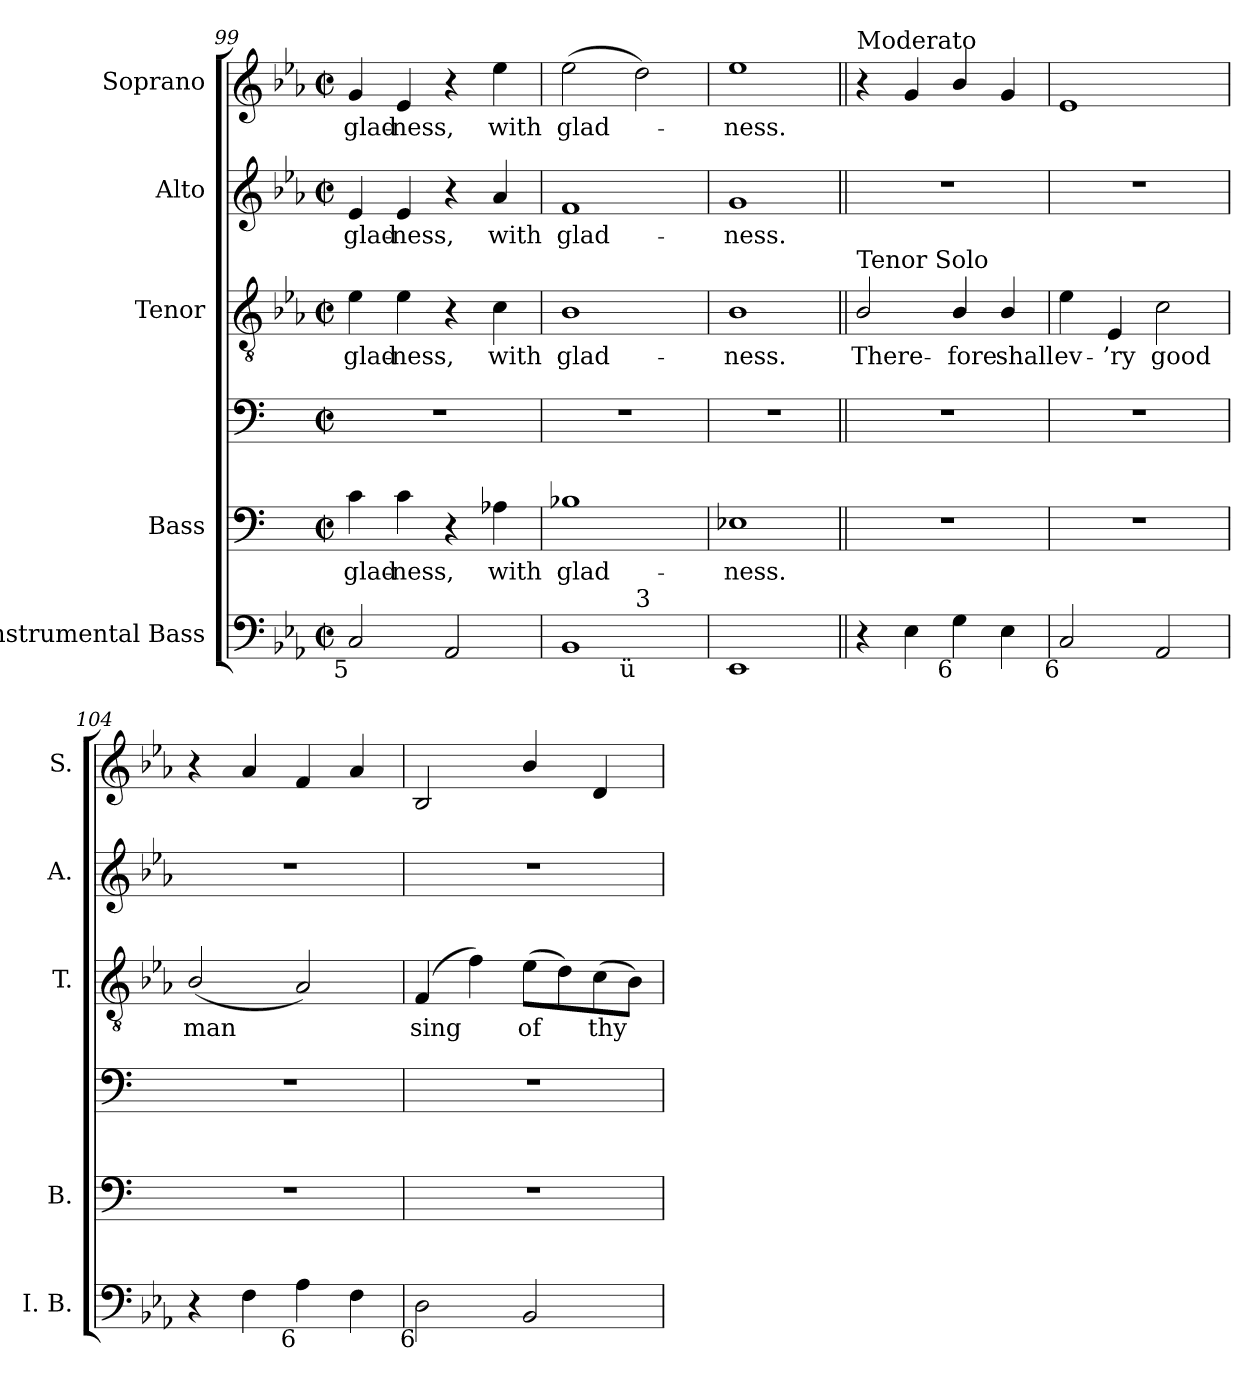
**kern	**kern	**text	**kern	**kern	**text	**kern	**text	**kern	**text
*part5	*part4	*part4	*part4	*part3	*part3	*part2	*part2	*part1	*part1
*staff6	*staff5	*staff5	*staff4	*staff3	*staff3	*staff2	*staff2	*staff1	*staff1
*I"Instrumental Bass	*I"Bass	*	*	*I"Tenor	*	*I"Alto	*	*I"Soprano	*
*I'I. B.	*I'B.	*	*	*I'T.	*	*I'A.	*	*I'S.	*
*clefF4	*clefF4	*	*clefF4	*clefGv2	*	*clefG2	*	*clefG2	*
*	*	*	*	*ITrd7c12	*	*	*	*	*
*k[b-e-a-]	*k[]	*	*k[]	*k[b-e-a-]	*	*k[b-e-a-]	*	*k[b-e-a-]	*
*E-:	*C:	*	*C:	*E-:	*	*E-:	*	*E-:	*
*M2/2	*M2/2	*	*M2/2	*M2/2	*	*M2/2	*	*M2/2	*
*met(c|)	*met(c|)	*	*met(c|)	*met(c|)	*	*met(c|)	*	*met(c|)	*
=99	=99	=99	=99	=99	=99	=99	=99	=99	=99
!	!	!LO:LY:b:color=#000000	!	!	!	!	!	!	!
!	!	!	!	!	!LO:LY:b:color=#000000	!	!	!	!
!	!	!	!	!	!	!	!LO:LY:b:color=#000000	!	!
!LO:TX:b:rj:t=5	!	!	!	!	!	!	!	!	!
!	!	!	!	!	!	!	!	!	!LO:LY:b:color=#000000
2Ci/	4ci\	glad-	1r	4E-i\	glad-	4e-i/	glad-	4gi/	glad-
!	!	!LO:LY:b:color=#000000	!	!	!	!	!	!	!
!	!	!	!	!	!LO:LY:b:color=#000000	!	!	!	!
!	!	!	!	!	!	!	!LO:LY:b:color=#000000	!	!
!	!	!	!	!	!	!	!	!	!LO:LY:b:color=#000000
.	4ci\	-ness,	.	4E-i\	-ness,	4e-i/	-ness,	4e-i/	-ness,
2AA-i/	4r	.	.	4r	.	4r	.	4r	.
!	!	!LO:LY:b:color=#000000	!	!	!	!	!	!	!
!	!	!	!	!	!LO:LY:b:color=#000000	!	!	!	!
!	!	!	!	!	!	!	!LO:LY:b:color=#000000	!	!
!	!	!	!	!	!	!	!	!	!LO:LY:b:color=#000000
.	4A-i\	with	.	4Ci\	with	4a-i/	with	4ee-i\	with
=100	=100	=100	=100	=100	=100	=100	=100	=100	=100
!	!	!LO:LY:b:color=#000000	!	!	!	!	!	!	!
!	!	!	!	!	!LO:LY:b:color=#000000	!	!	!	!
!	!	!	!	!	!	!	!LO:LY:b:color=#000000	!	!
!LO:TX:b:rj:t=5	!	!	!	!	!	!	!	!	!
!LO:TX:t=4	!	!	!	!	!	!	!	!	!
!	!	!	!	!	!	!	!	!	!LO:LY:b:color=#000000
*^	*	*	*	*	*	*	*	*	*
1BB-i	2ryy	1B-i	glad-	1r	1BB-i	glad-	1fi	glad-	(2ee-i\	glad-
!	!LO:TX:b:rj:t=ü	!	!	!	!	!	!	!	!	!
!	!LO:TX:t=3	!	!	!	!	!	!	!	!	!
.	2ryy	.	.	.	.	.	.	.	2ddi\)	.
*v	*v	*	*	*	*	*	*	*	*	*
=101	=101	=101	=101	=101	=101	=101	=101	=101	=101
*^	*	*	*	*	*	*	*	*	*
!	!	!	!LO:LY:b:color=#000000	!	!	!	!	!	!	!
*v	*v	*	*	*	*	*	*	*	*	*
*^	*	*	*	*	*	*	*	*	*
!	!	!	!	!	!	!LO:LY:b:color=#000000	!	!	!	!
*v	*v	*	*	*	*	*	*	*	*	*
*^	*	*	*	*	*	*	*	*	*
!	!	!	!	!	!	!	!	!LO:LY:b:color=#000000	!	!
*v	*v	*	*	*	*	*	*	*	*	*
*^	*	*	*	*	*	*	*	*	*
!	!	!	!	!	!	!	!	!	!	!LO:LY:b:color=#000000
*v	*v	*	*	*	*	*	*	*	*	*
1EE-i	1E-i	-ness.	1r	1BB-i	-ness.	1gi	-ness.	1ee-i	-ness.
!!LO:PB:g=z
=102||	=102||	=102||	=102||	=102||	=102||	=102||	=102||	=102||	=102||
!	!	!	!	!	!	!	!	!LO:TX:a:t=Moderato	!
!	!	!	!	!LO:TX:a:t=Tenor Solo	!	!	!	!	!
!	!	!	!	!	!LO:LY:b:color=#000000	!	!	!	!
4r	1r	.	1r	2BB-i/	There-	1r	.	4r	.
4E-i\	.	.	.	.	.	.	.	4gi/	.
!LO:TX:b:rj:t=6	!	!	!	!	!	!	!	!	!
!	!	!	!	!	!LO:LY:b:color=#000000	!	!	!	!
4Gi\	.	.	.	4BB-i/	-fore	.	.	4b-i/	.
!	!	!	!	!	!LO:LY:b:color=#000000	!	!	!	!
4E-i\	.	.	.	4BB-i/	shall	.	.	4gi/	.
=103	=103	=103	=103	=103	=103	=103	=103	=103	=103
!LO:TX:b:rj:t=6	!	!	!	!	!	!	!	!	!
!	!	!	!	!	!LO:LY:b:color=#000000	!	!	!	!
2Ci/	1r	.	1r	4E-i\	ev-	1r	.	1e-i	.
!	!	!	!	!	!LO:LY:b:color=#000000	!	!	!	!
.	.	.	.	4EE-i/	-’ry	.	.	.	.
!	!	!	!	!	!LO:LY:b:color=#000000	!	!	!	!
2AA-i/	.	.	.	2Ci\	good	.	.	.	.
=104	=104	=104	=104	=104	=104	=104	=104	=104	=104
!	!	!	!	!	!LO:LY:b:color=#000000	!	!	!	!
4r	1r	.	1r	(2BB-i/	man	1r	.	4r	.
4Fi\	.	.	.	.	.	.	.	4a-i/	.
!LO:TX:b:rj:t=6	!	!	!	!	!	!	!	!	!
4A-i\	.	.	.	2AA-i/)	.	.	.	4fi/	.
4Fi\	.	.	.	.	.	.	.	4a-i/	.
=105	=105	=105	=105	=105	=105	=105	=105	=105	=105
!LO:TX:b:rj:t=6	!	!	!	!	!	!	!	!	!
!	!	!	!	!	!LO:LY:b:color=#000000	!	!	!	!
2Di\	1r	.	1r	(4FFi/	sing	1r	.	2B-i/	.
.	.	.	.	4Fi\)	.	.	.	.	.
!	!	!	!	!	!LO:LY:b:color=#000000	!	!	!	!
2BB-i/	.	.	.	(8E-i\L	of	.	.	4b-i/	.
.	.	.	.	8Di\)	.	.	.	.	.
!	!	!	!	!	!LO:LY:b:color=#000000	!	!	!	!
.	.	.	.	(8Ci\	thy	.	.	4di/	.
.	.	.	.	8BB-i\J)	.	.	.	.	.
=	=	=	=	=	=	=	=	=	=
*-	*-	*-	*-	*-	*-	*-	*-	*-	*-
